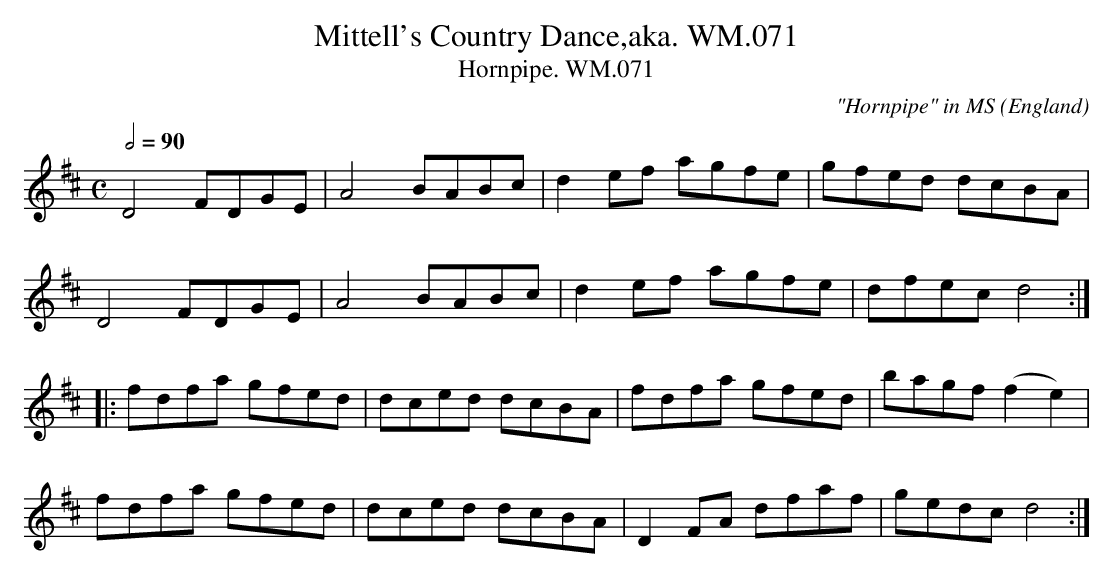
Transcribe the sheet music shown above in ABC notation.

X:1
T:Mittell's Country Dance,aka. WM.071
T:Hornpipe. WM.071
C:"Hornpipe" in MS
L:1/8
M:C
O:England
Q:1/2=90
K:D
D4FDGE|A4BABc|d2ef agfe|gfed dcBA|!
D4FDGE|A4BABc|d2ef agfe|dfecd4:|!
|:fdfa gfed|dced dcBA|fdfa gfed|bagf(f2e2)|!
fdfa gfed|dced dcBA|D2FA dfaf|gedcd4:|
